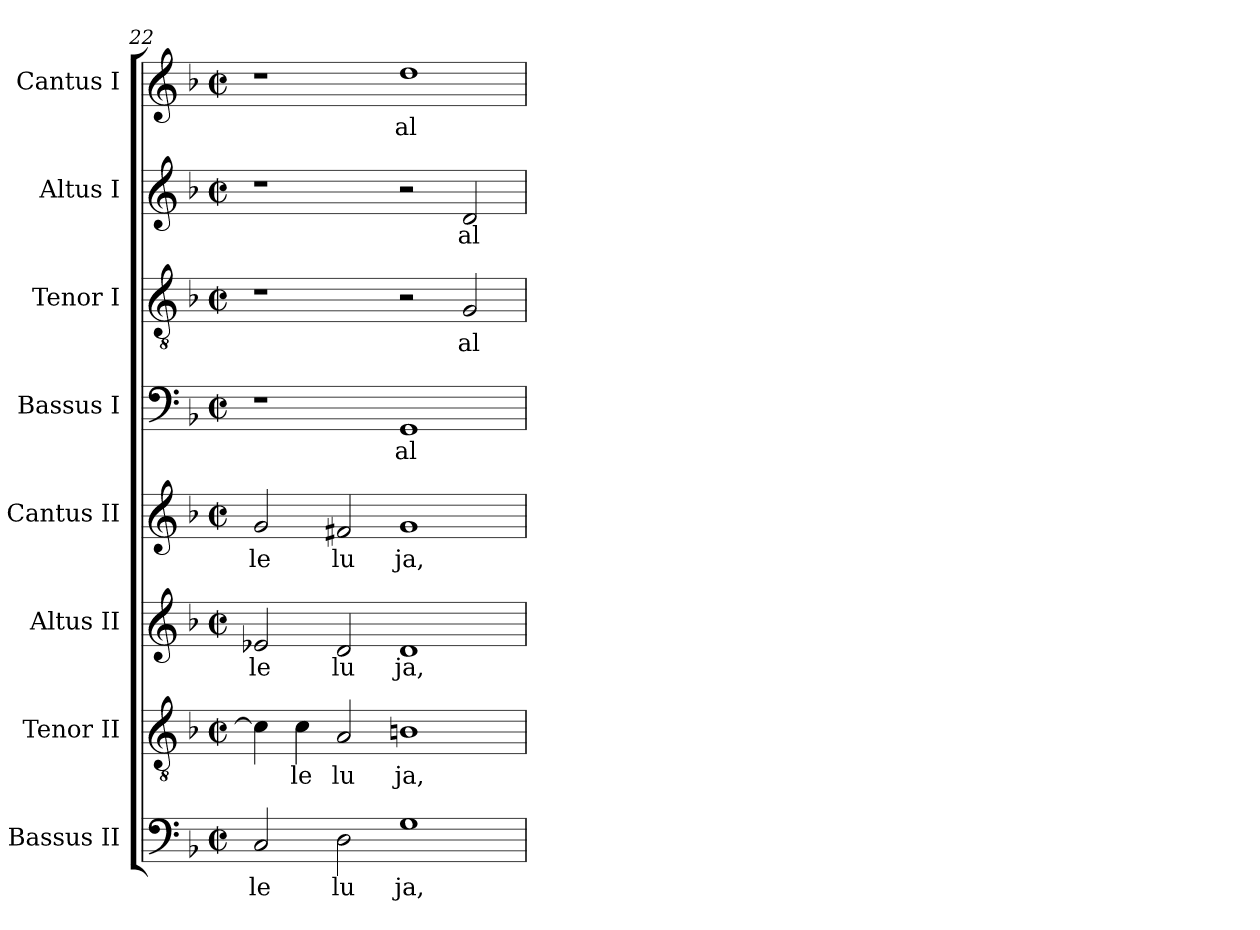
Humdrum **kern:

**kern	**text	**kern	**text	**kern	**text	**kern	**text	**kern	**text	**kern	**text	**kern	**text	**kern	**text
*part8	*part8	*part7	*part7	*part6	*part6	*part5	*part5	*part4	*part4	*part3	*part3	*part2	*part2	*part1	*part1
*staff8	*staff8	*staff7	*staff7	*staff6	*staff6	*staff5	*staff5	*staff4	*staff4	*staff3	*staff3	*staff2	*staff2	*staff1	*staff1
*I"Bassus II	*	*I"Tenor II	*	*I"Altus II	*	*I"Cantus II	*	*I"Bassus I	*	*I"Tenor I	*	*I"Altus I	*	*I"Cantus I	*
*clefF4	*	*clefGv2	*	*clefG2	*	*clefG2	*	*clefF4	*	*clefGv2	*	*clefG2	*	*clefG2	*
*k[b-]	*	*k[b-]	*	*k[b-]	*	*k[b-]	*	*k[b-]	*	*k[b-]	*	*k[b-]	*	*k[b-]	*
*F:	*	*F:	*	*F:	*	*F:	*	*F:	*	*F:	*	*F:	*	*F:	*
*M2/2	*	*M2/2	*	*M2/2	*	*M2/2	*	*M2/2	*	*M2/2	*	*M2/2	*	*M2/2	*
*met(c|)	*	*met(c|)	*	*met(c|)	*	*met(c|)	*	*met(c|)	*	*met(c|)	*	*met(c|)	*	*met(c|)	*
=22	=22	=22	=22	=22	=22	=22	=22	=22	=22	=22	=22	=22	=22	=22	=22
!	!LO:LY:b:cj	!	!	!	!LO:LY:b:cj	!	!LO:LY:b:cj	!	!	!	!	!	!	!	!
2C/	le	4c\]	.	2e-X/	le	2g/	le	1r	.	1r	.	1r	.	1r	.
!	!	!	!LO:LY:b:cj	!	!	!	!	!	!	!	!	!	!	!	!
.	.	4c\	le	.	.	.	.	.	.	.	.	.	.	.	.
!	!LO:LY:b:cj	!	!LO:LY:b:cj	!	!LO:LY:b:cj	!	!LO:LY:b:cj	!	!	!	!	!	!	!	!
2D\	lu	2A/	lu	2d/	lu	2f#X/	lu	.	.	.	.	.	.	.	.
!	!LO:LY:b:cj	!	!LO:LY:b:cj	!	!LO:LY:b:cj	!	!LO:LY:b:cj	!	!LO:LY:b:cj	!	!	!	!	!	!LO:LY:b:cj
1G	ja,	1Bn	ja,	1d	ja,	1g	ja,	1GG	al	2r	.	2r	.	1dd	al
!	!	!	!	!	!	!	!	!	!	!	!LO:LY:b:cj	!	!LO:LY:b:cj	!	!
.	.	.	.	.	.	.	.	.	.	2G/	al	2d/	al-	.	.
=	=	=	=	=	=	=	=	=	=	=	=	=	=	=	=
*-	*-	*-	*-	*-	*-	*-	*-	*-	*-	*-	*-	*-	*-	*-	*-
